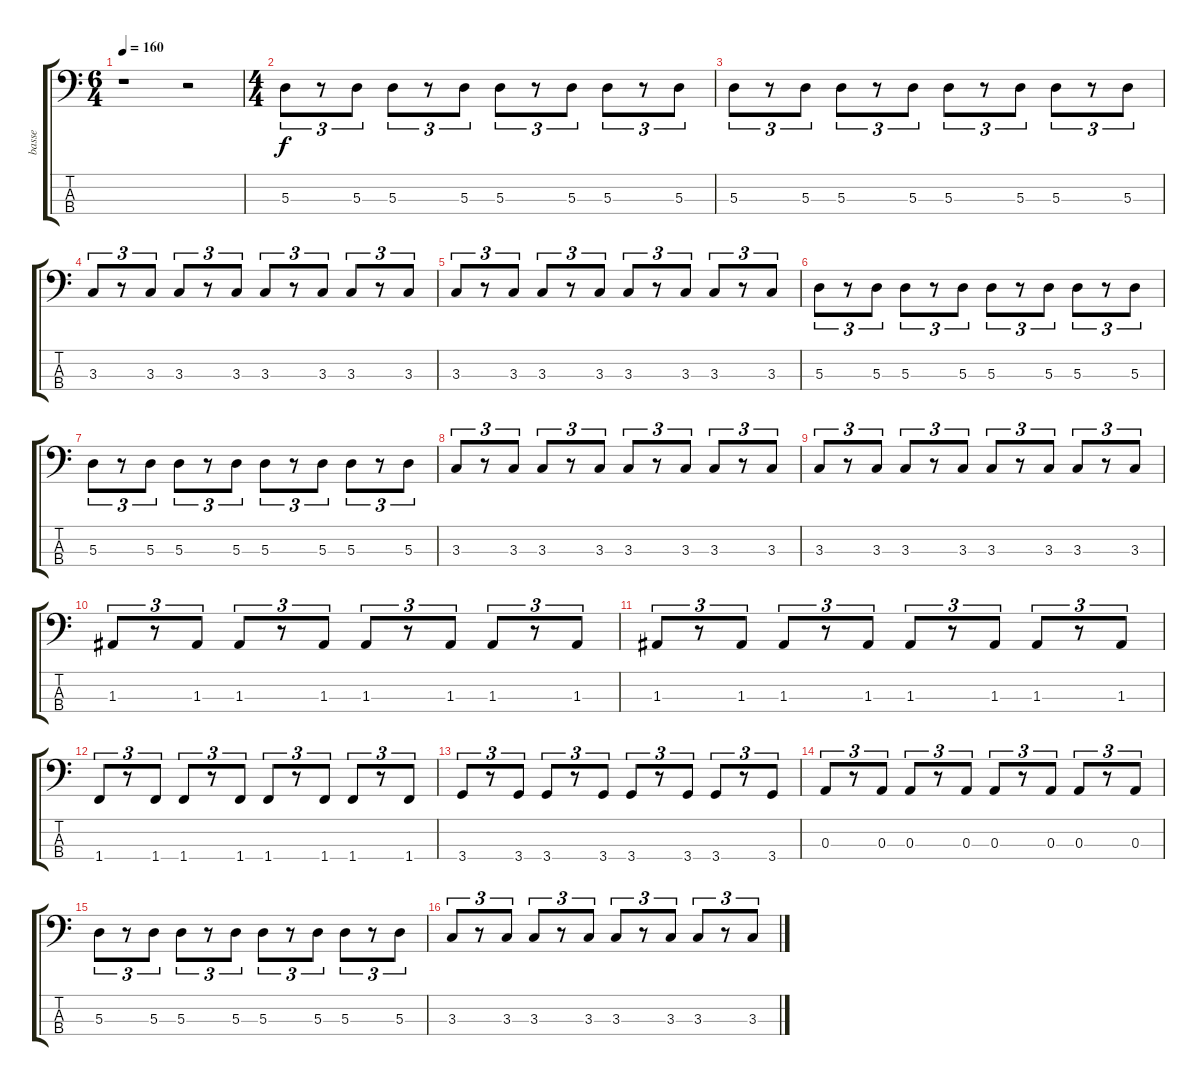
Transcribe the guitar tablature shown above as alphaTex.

\track ("basse" "basse") {instrument electricbasspick}
\staff {score tabs}
\tuning (G2 D2 A1 E1) {hide}
\ts (6 4)
\tempo 160
\clef f4
\ks c
r.1{dy f} r.2 |
\ts (4 4)
5.3.8{tu (3 2)} r.8{tu (3 2)} 5.3.8{tu (3 2)} 5.3.8{tu (3 2)} r.8{tu (3 2)} 5.3.8{tu (3 2)} 5.3.8{tu (3 2)} r.8{tu (3 2)} 5.3.8{tu (3 2)} 5.3.8{tu (3 2)} r.8{tu (3 2)} 5.3.8{tu (3 2)} |
5.3.8{tu (3 2)} r.8{tu (3 2)} 5.3.8{tu (3 2)} 5.3.8{tu (3 2)} r.8{tu (3 2)} 5.3.8{tu (3 2)} 5.3.8{tu (3 2)} r.8{tu (3 2)} 5.3.8{tu (3 2)} 5.3.8{tu (3 2)} r.8{tu (3 2)} 5.3.8{tu (3 2)} |
3.3.8{tu (3 2)} r.8{tu (3 2)} 3.3.8{tu (3 2)} 3.3.8{tu (3 2)} r.8{tu (3 2)} 3.3.8{tu (3 2)} 3.3.8{tu (3 2)} r.8{tu (3 2)} 3.3.8{tu (3 2)} 3.3.8{tu (3 2)} r.8{tu (3 2)} 3.3.8{tu (3 2)} |
3.3.8{tu (3 2)} r.8{tu (3 2)} 3.3.8{tu (3 2)} 3.3.8{tu (3 2)} r.8{tu (3 2)} 3.3.8{tu (3 2)} 3.3.8{tu (3 2)} r.8{tu (3 2)} 3.3.8{tu (3 2)} 3.3.8{tu (3 2)} r.8{tu (3 2)} 3.3.8{tu (3 2)} |
5.3.8{tu (3 2)} r.8{tu (3 2)} 5.3.8{tu (3 2)} 5.3.8{tu (3 2)} r.8{tu (3 2)} 5.3.8{tu (3 2)} 5.3.8{tu (3 2)} r.8{tu (3 2)} 5.3.8{tu (3 2)} 5.3.8{tu (3 2)} r.8{tu (3 2)} 5.3.8{tu (3 2)} |
5.3.8{tu (3 2)} r.8{tu (3 2)} 5.3.8{tu (3 2)} 5.3.8{tu (3 2)} r.8{tu (3 2)} 5.3.8{tu (3 2)} 5.3.8{tu (3 2)} r.8{tu (3 2)} 5.3.8{tu (3 2)} 5.3.8{tu (3 2)} r.8{tu (3 2)} 5.3.8{tu (3 2)} |
3.3.8{tu (3 2)} r.8{tu (3 2)} 3.3.8{tu (3 2)} 3.3.8{tu (3 2)} r.8{tu (3 2)} 3.3.8{tu (3 2)} 3.3.8{tu (3 2)} r.8{tu (3 2)} 3.3.8{tu (3 2)} 3.3.8{tu (3 2)} r.8{tu (3 2)} 3.3.8{tu (3 2)} |
3.3.8{tu (3 2)} r.8{tu (3 2)} 3.3.8{tu (3 2)} 3.3.8{tu (3 2)} r.8{tu (3 2)} 3.3.8{tu (3 2)} 3.3.8{tu (3 2)} r.8{tu (3 2)} 3.3.8{tu (3 2)} 3.3.8{tu (3 2)} r.8{tu (3 2)} 3.3.8{tu (3 2)} |
1.3.8{tu (3 2)} r.8{tu (3 2)} 1.3.8{tu (3 2)} 1.3.8{tu (3 2)} r.8{tu (3 2)} 1.3.8{tu (3 2)} 1.3.8{tu (3 2)} r.8{tu (3 2)} 1.3.8{tu (3 2)} 1.3.8{tu (3 2)} r.8{tu (3 2)} 1.3.8{tu (3 2)} |
1.3.8{tu (3 2)} r.8{tu (3 2)} 1.3.8{tu (3 2)} 1.3.8{tu (3 2)} r.8{tu (3 2)} 1.3.8{tu (3 2)} 1.3.8{tu (3 2)} r.8{tu (3 2)} 1.3.8{tu (3 2)} 1.3.8{tu (3 2)} r.8{tu (3 2)} 1.3.8{tu (3 2)} |
1.4.8{tu (3 2)} r.8{tu (3 2)} 1.4.8{tu (3 2)} 1.4.8{tu (3 2)} r.8{tu (3 2)} 1.4.8{tu (3 2)} 1.4.8{tu (3 2)} r.8{tu (3 2)} 1.4.8{tu (3 2)} 1.4.8{tu (3 2)} r.8{tu (3 2)} 1.4.8{tu (3 2)} |
3.4.8{tu (3 2)} r.8{tu (3 2)} 3.4.8{tu (3 2)} 3.4.8{tu (3 2)} r.8{tu (3 2)} 3.4.8{tu (3 2)} 3.4.8{tu (3 2)} r.8{tu (3 2)} 3.4.8{tu (3 2)} 3.4.8{tu (3 2)} r.8{tu (3 2)} 3.4.8{tu (3 2)} |
0.3.8{tu (3 2)} r.8{tu (3 2)} 0.3.8{tu (3 2)} 0.3.8{tu (3 2)} r.8{tu (3 2)} 0.3.8{tu (3 2)} 0.3.8{tu (3 2)} r.8{tu (3 2)} 0.3.8{tu (3 2)} 0.3.8{tu (3 2)} r.8{tu (3 2)} 0.3.8{tu (3 2)} |
5.3.8{tu (3 2)} r.8{tu (3 2)} 5.3.8{tu (3 2)} 5.3.8{tu (3 2)} r.8{tu (3 2)} 5.3.8{tu (3 2)} 5.3.8{tu (3 2)} r.8{tu (3 2)} 5.3.8{tu (3 2)} 5.3.8{tu (3 2)} r.8{tu (3 2)} 5.3.8{tu (3 2)} |
3.3.8{tu (3 2)} r.8{tu (3 2)} 3.3.8{tu (3 2)} 3.3.8{tu (3 2)} r.8{tu (3 2)} 3.3.8{tu (3 2)} 3.3.8{tu (3 2)} r.8{tu (3 2)} 3.3.8{tu (3 2)} 3.3.8{tu (3 2)} r.8{tu (3 2)} 3.3.8{tu (3 2)}
